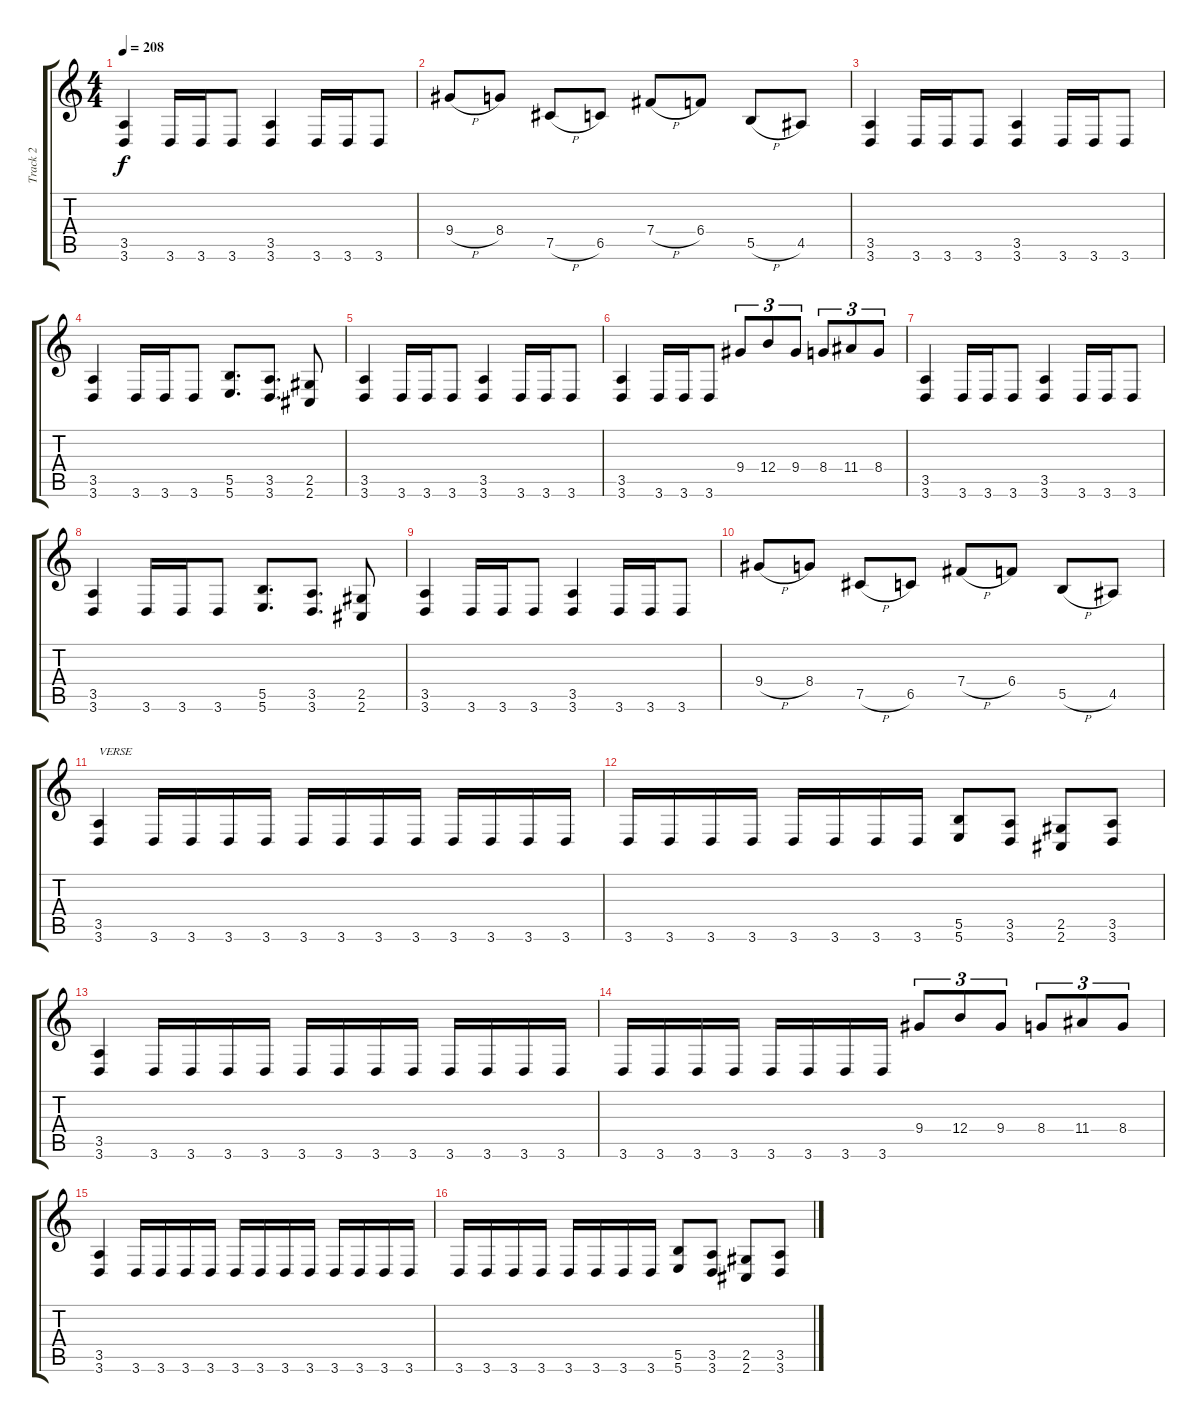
\track ("Track 2" "Track 2") {instrument distortionguitar}
\staff {score tabs}
\tuning (Db4 Ab3 E3 B2 Gb2 B1) {hide}
\ts (4 4)
\tempo 208
\clef g2
\ks c
(3.5 3.6).4{dy f} 3.6.16 3.6.16 3.6.8 (3.5 3.6).4 3.6.16 3.6.16 3.6.8 |
9.4{h}.8 8.4.8 7.5{h}.8 6.5.8 7.4{h}.8 6.4.8 5.5{h}.8 4.5.8 |
(3.5 3.6).4 3.6.16 3.6.16 3.6.8 (3.5 3.6).4 3.6.16 3.6.16 3.6.8 |
(3.5 3.6).4 3.6.16 3.6.16 3.6.8 (5.5 5.6).8{d} (3.5 3.6).8{d} (2.5 2.6).8 |
(3.5 3.6).4 3.6.16 3.6.16 3.6.8 (3.5 3.6).4 3.6.16 3.6.16 3.6.8 |
(3.5 3.6).4 3.6.16 3.6.16 3.6.8 9.4.8{tu (3 2)} 12.4.8{tu (3 2)} 9.4.8{tu (3 2)} 8.4.8{tu (3 2)} 11.4.8{tu (3 2)} 8.4.8{tu (3 2)} |
(3.5 3.6).4 3.6.16 3.6.16 3.6.8 (3.5 3.6).4 3.6.16 3.6.16 3.6.8 |
(3.5 3.6).4 3.6.16 3.6.16 3.6.8 (5.5 5.6).8{d} (3.5 3.6).8{d} (2.5 2.6).8 |
(3.5 3.6).4 3.6.16 3.6.16 3.6.8 (3.5 3.6).4 3.6.16 3.6.16 3.6.8 |
9.4{h}.8 8.4.8 7.5{h}.8 6.5.8 7.4{h}.8 6.4.8 5.5{h}.8 4.5.8 |
(3.5 3.6).4{txt "VERSE"} 3.6.16 3.6.16 3.6.16 3.6.16 3.6.16 3.6.16 3.6.16 3.6.16 3.6.16 3.6.16 3.6.16 3.6.16 |
3.6.16 3.6.16 3.6.16 3.6.16 3.6.16 3.6.16 3.6.16 3.6.16 (5.5 5.6).8 (3.5 3.6).8 (2.5 2.6).8 (3.5 3.6).8 |
(3.5 3.6).4 3.6.16 3.6.16 3.6.16 3.6.16 3.6.16 3.6.16 3.6.16 3.6.16 3.6.16 3.6.16 3.6.16 3.6.16 |
3.6.16 3.6.16 3.6.16 3.6.16 3.6.16 3.6.16 3.6.16 3.6.16 9.4.8{tu (3 2)} 12.4.8{tu (3 2)} 9.4.8{tu (3 2)} 8.4.8{tu (3 2)} 11.4.8{tu (3 2)} 8.4.8{tu (3 2)} |
(3.5 3.6).4 3.6.16 3.6.16 3.6.16 3.6.16 3.6.16 3.6.16 3.6.16 3.6.16 3.6.16 3.6.16 3.6.16 3.6.16 |
3.6.16 3.6.16 3.6.16 3.6.16 3.6.16 3.6.16 3.6.16 3.6.16 (5.5 5.6).8 (3.5 3.6).8 (2.5 2.6).8 (3.5 3.6).8
